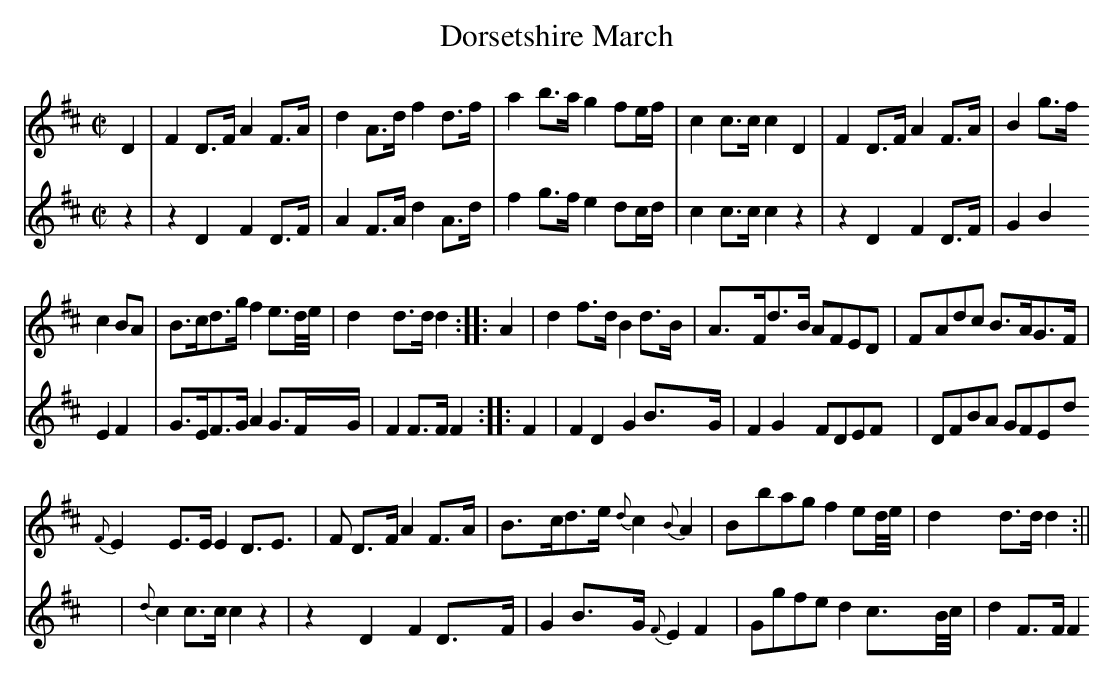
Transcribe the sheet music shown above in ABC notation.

X:1
T: Dorsetshire March
M: C|
L: 1/4
K: D
[V:1] D | F D/>F/ A F/>A/ | dA/>d/  fd/>f/ | a b/>a/ g f/e//f// | cc/>c/ cD | FD/>F/ A F/>A/ | Bg/>f/
[V:2] z | z  D    F D/>F/ | A F/>A/ d A/>d/| f g/>f/ e d/c//d// | cc/>c/ cz | z D   F  D/>F/ | G B
[V:1] cB/A/| B/>c/d/>g/ f e/>d//e/// | dd/>d/ d :||: A | d f/>d/ Bd/>B/| A/>F/d/>B/ A/F/E/D/ | F/A/d/c/ B/>A/G/>F/|
[V:2]   EF | G/>E/F/>G/ A G3/4F//G// | FF/>F/ F :||: F | F D G  B/>G/  | F    G     F/D/E/F/ | D/F/B/A/ G/F/E/d/  |
[V:1] {F}E E/>E/ E D/>E> | F D/>F/ AF/>A/ | B/>c/d/>e/ {d}c{B}A | B/b/a/g/ f e/d///e/// |d d/>d/ d:||
[V:2] {d}c   c/>c/ c z   | z D  F   D/>F/ | G B/>G/ {F}   E   F | G/g/f/e/ d c/>B//c/// | d F/>F/F:||
